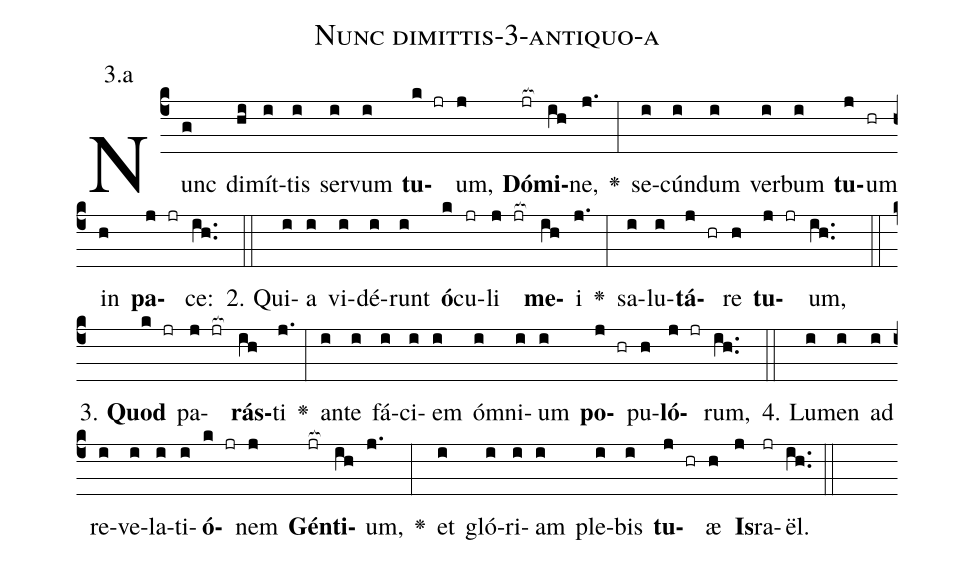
name: Nunc dimittis-3-antiquo-a;
annotation: 3.a;
%%
(c4)Nunc(g) di(hi)mít(i)tis(i) ser(i)vum(i) <b>tu</b>(k jr)um,(j) <b>Dó</b>(jr[ocb:1{])<b>mi</b>(ih[ocb:0}])ne,(j.) <v>\greheightstar</v>(:) se(i)cún(i)dum(i) ver(i)bum(i) <b>tu</b>(j)um(hr) in(h) <b>pa</b>(j jr)ce:(ih..) (::)
2. Qui(i)a(i) vi(i)dé(i)runt(i) <b>ó</b>(k)cu(jr)li(j jr[ocb:1{]) <b>me</b>(ih[ocb:0}])i(j.) <v>\greheightstar</v>(:) sa(i)lu(i)<b>tá</b>(j hr)re(h) <b>tu</b>(j jr)um,(ih..) (::)
3. <b>Quod</b>(k jr) pa(j jr[ocb:1{])<b>rás</b>(ih[ocb:0}])ti(j.) <v>\greheightstar</v>(:) an(i)te(i) fá(i)ci(i)em(i) óm(i)ni(i)um(i) <b>po</b>(j hr)pu(h)<b>ló</b>(j jr)rum,(ih..) (::)
4. Lu(i)men(i) ad(i) re(i)ve(i)la(i)ti(i)<b>ó</b>(k jr)nem(j) <b>Gén</b>(jr[ocb:1{])<b>ti</b>(ih[ocb:0}])um,(j.) <v>\greheightstar</v>(:) et(i) gló(i)ri(i)am(i) ple(i)bis(i) <b>tu</b>(j hr)æ(h) <b>Is</b>(j)ra(jr)ël.(ih..) (::)
